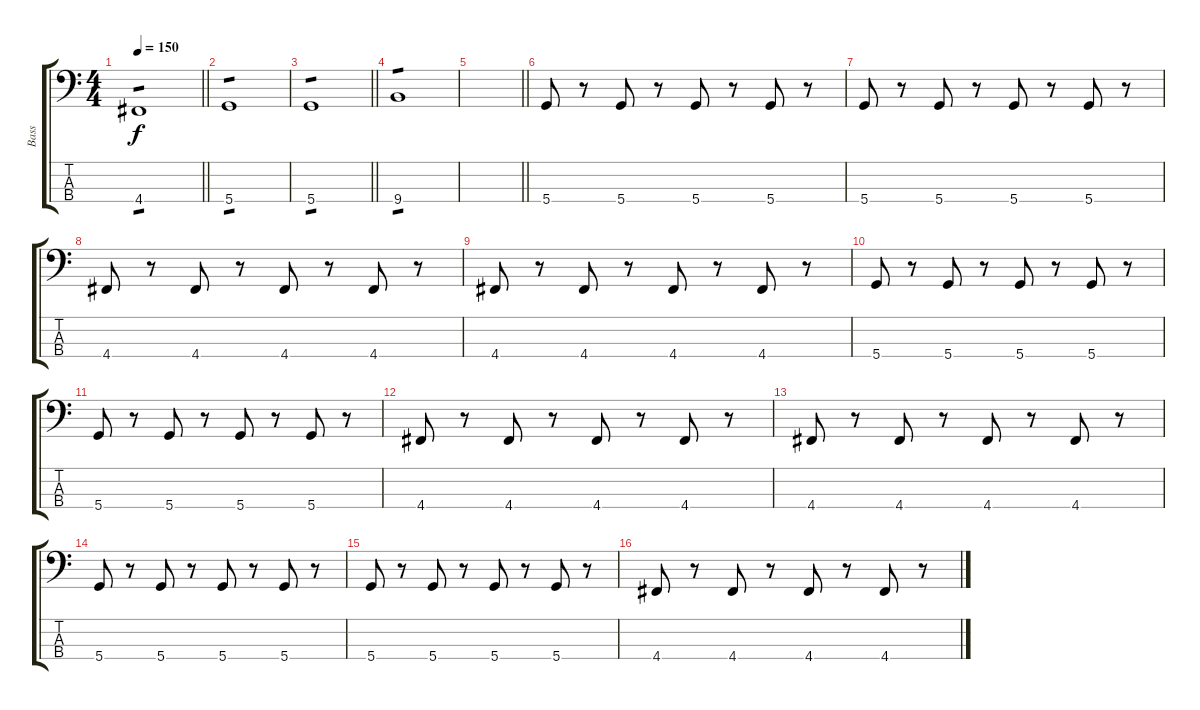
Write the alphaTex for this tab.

\track ("Bass" "Bass") {instrument electricbassfinger}
\staff {score tabs}
\tuning (G2 D2 A1 D1) {hide}
\ts (4 4)
\tempo 150
\clef f4
\barLineRight lightlight
\ks c
4.4.1{tp 1 dy f} |
5.4.1{tp 1} |
\barLineRight lightlight
5.4.1{tp 1} |
9.4.1{tp 1} |
\barLineRight lightlight
|
5.4.8 r.8 5.4.8 r.8 5.4.8 r.8 5.4.8 r.8 |
5.4.8 r.8 5.4.8 r.8 5.4.8 r.8 5.4.8 r.8 |
4.4.8 r.8 4.4.8 r.8 4.4.8 r.8 4.4.8 r.8 |
4.4.8 r.8 4.4.8 r.8 4.4.8 r.8 4.4.8 r.8 |
5.4.8 r.8 5.4.8 r.8 5.4.8 r.8 5.4.8 r.8 |
5.4.8 r.8 5.4.8 r.8 5.4.8 r.8 5.4.8 r.8 |
4.4.8 r.8 4.4.8 r.8 4.4.8 r.8 4.4.8 r.8 |
4.4.8 r.8 4.4.8 r.8 4.4.8 r.8 4.4.8 r.8 |
5.4.8 r.8 5.4.8 r.8 5.4.8 r.8 5.4.8 r.8 |
5.4.8 r.8 5.4.8 r.8 5.4.8 r.8 5.4.8 r.8 |
4.4.8 r.8 4.4.8 r.8 4.4.8 r.8 4.4.8 r.8
